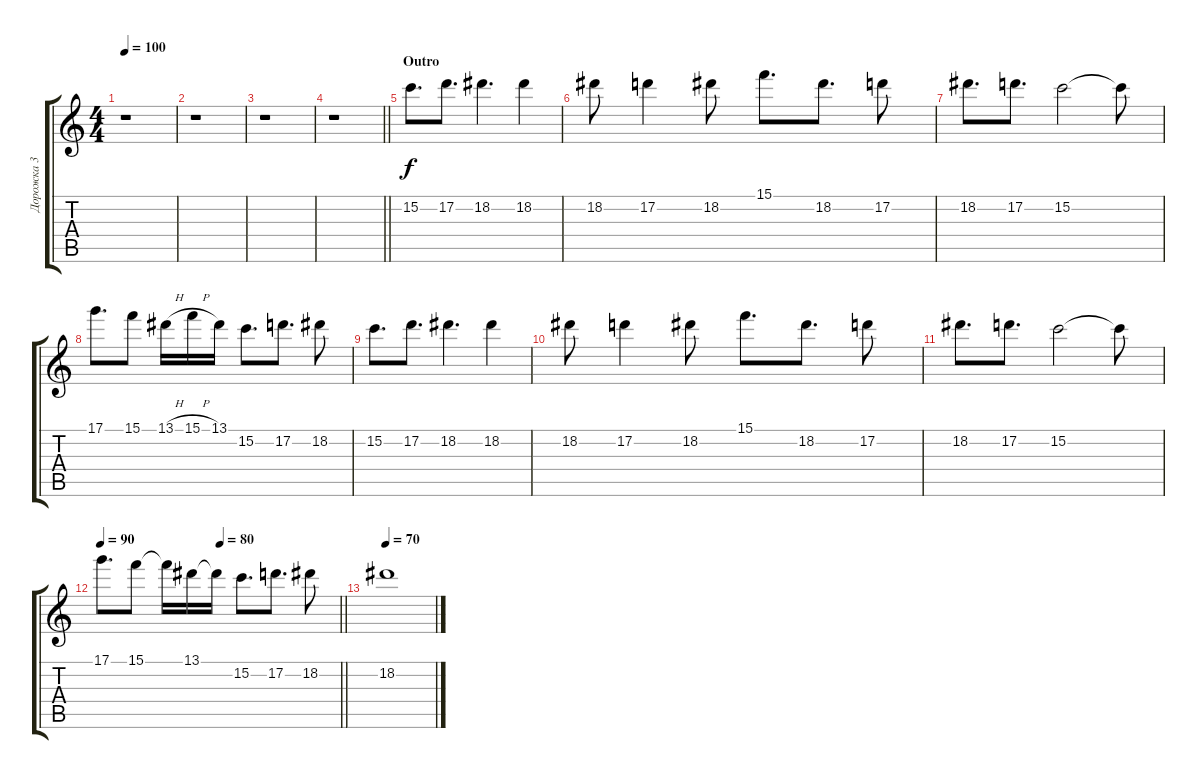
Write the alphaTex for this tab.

\track ("Дорожка 3" "Дорожка 3") {instrument distortionguitar}
\staff {score tabs}
\tuning (D4 A3 F3 C3 G2 C2) {hide}
\ts (4 4)
\tempo 100
\clef g2
\ks c
r.1{dy f} |
r.1 |
r.1 |
\barLineRight lightlight
r.1 |
\section ("" "Outro")
15.2.8{d volume 13} 17.2.8{d} 18.2.4{d} 18.2.4 |
18.2.8 17.2.4 18.2.8 15.1.8{d} 18.2.8{d} 17.2.8 |
18.2.8{d} 17.2.8{d} 15.2.2 15.2{t}.8 |
17.1.8{d} 15.1.8 13.1{h}.16 15.1{h}.16 13.1.16 15.2.8{d} 17.2.8{d} 18.2.8 |
15.2.8{d} 17.2.8{d} 18.2.4{d} 18.2.4 |
18.2.8 17.2.4 18.2.8 15.1.8{d} 18.2.8{d} 17.2.8 |
18.2.8{d} 17.2.8{d} 15.2.2 15.2{t}.8 |
\tempo 90
\tempo (80 0.5)
\barLineRight lightlight
17.1.8{d} 15.1.8 15.1{t}.16 13.1.16 13.1{t}.16 15.2.8{d} 17.2.8{d} 18.2.8 |
\tempo 70
18.2.1{volume 0}
